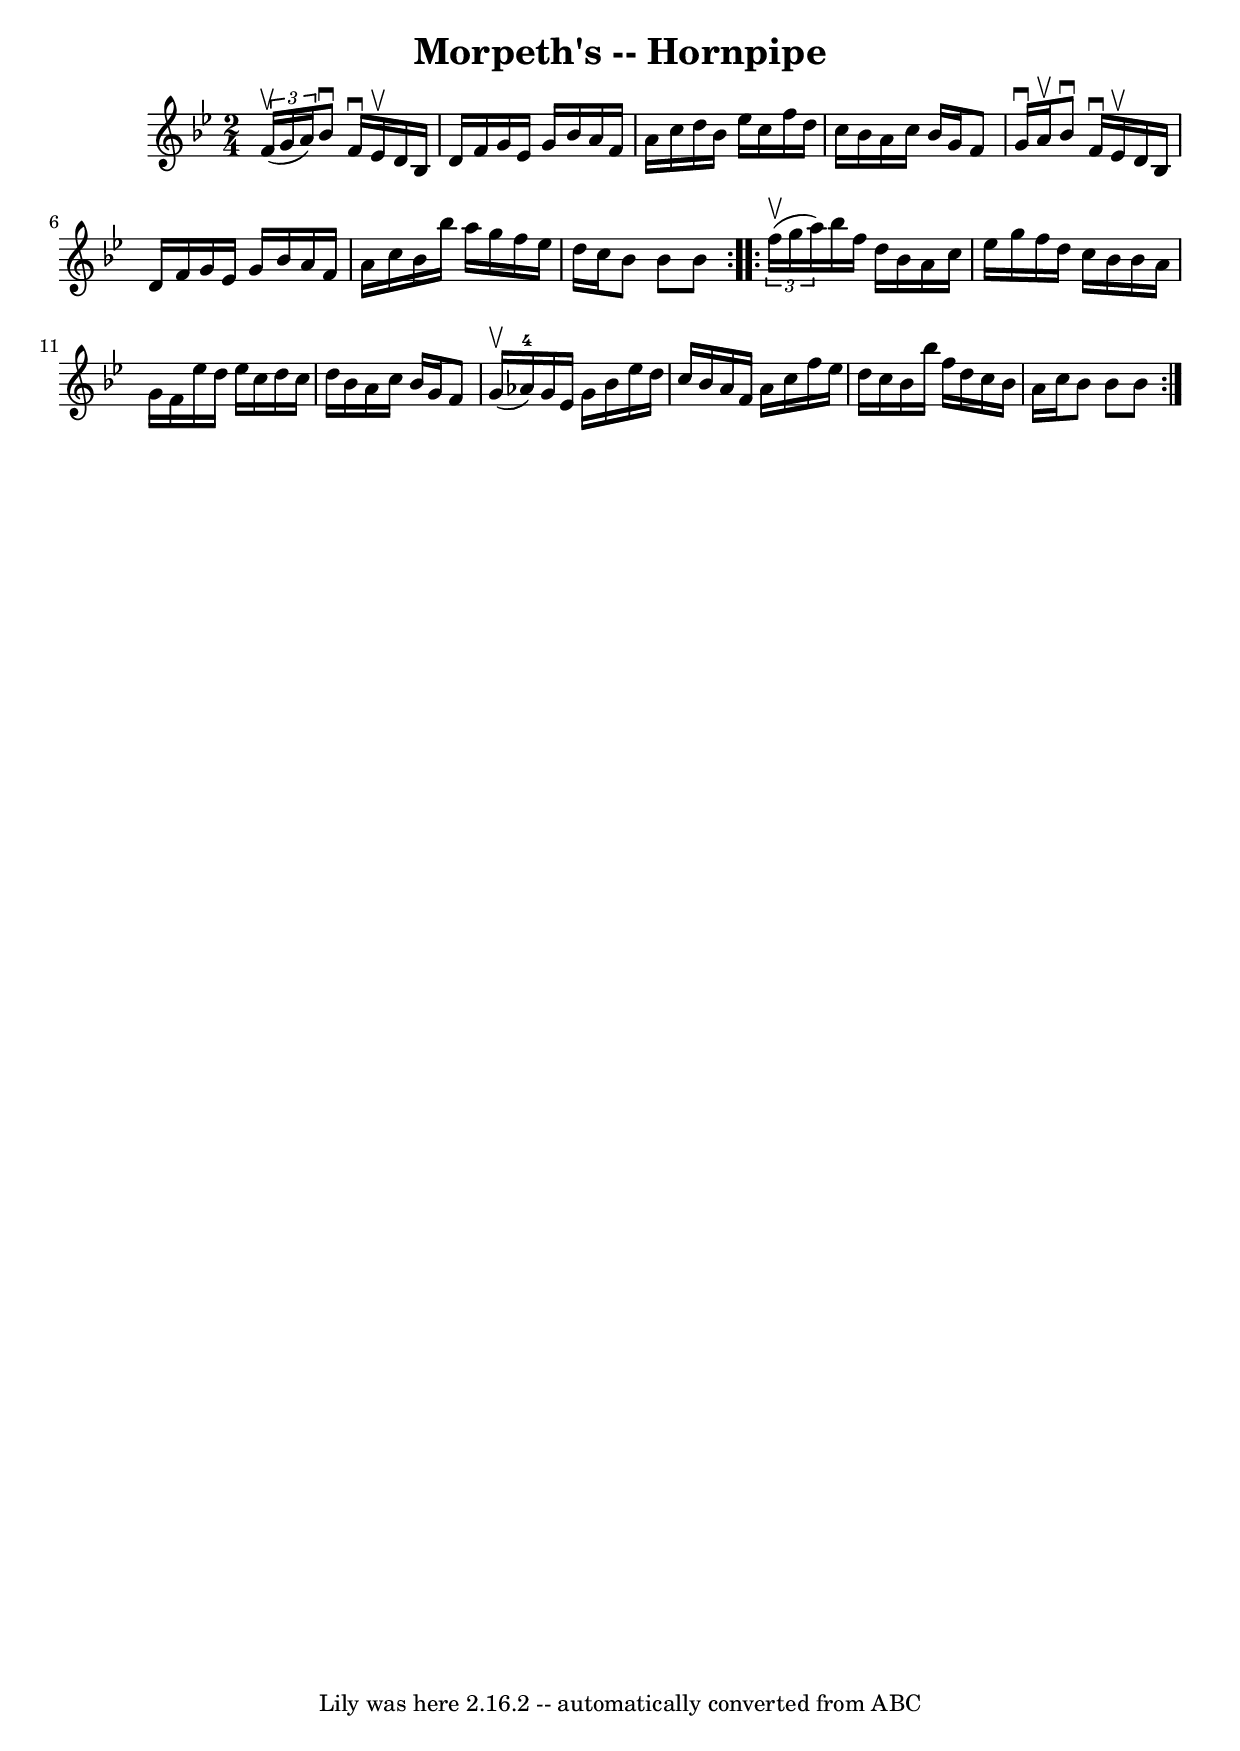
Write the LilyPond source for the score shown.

\version "2.16.2"
\include "Mammoth.ily"
\header {
  %% book = "Cole's 1000 Fiddle Tunes"
 crossRefNumber = "1"
 footnotes = ""
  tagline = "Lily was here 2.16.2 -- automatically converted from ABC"
  title = "Morpeth's -- Hornpipe"

}
voicedefault =  {



  \repeat volta 2 {

    \time 2/4 
    \key bf \major   \times 2/3 { f'16 (^\upbow g'16 a'16)  				 }   |
 bf'8^\downbow f'16^\downbow ef'16^\upbow d'16 bf16 d'16 f'16   |
 g'16 ef'16 g'16 bf'16 a'16 f'16 a'16 c''16   |
 d''16 bf'16 ef''16 c''16 f''16 d''16 c''16 bf'16   |
 a'16 c''16 bf'16 g'16 f'8 g'16^\downbow a'16^\upbow |
 bf'8^\downbow f'16^\downbow ef'16^\upbow d'16 bf16 d'16 f'16  |
 g'16 ef'16 g'16 bf'16 a'16 f'16 a'16 c''16   |
 bf'16 bf''16 a''16 g''16 f''16 ef''16 d''16 c''16   |
 bf'8 bf'8    
 bf'8  
  }     
  \repeat volta 2 {
    \times 2/3 { f''16 (^\upbow g''16 a''16 
		 )  	       }  |
 bf''16 f''16 d''16 bf'16 a'16 c''16 ef''16 g''16   |
 f''16 d''16 c''16 bf'16 bf'16 a'16 g'16 f'16   |
 ef''16 d''16 ef''16 c''16 d''16 c''16 d''16 bf'16   |
 a'16 c''16 bf'16 g'16 f'8 g'16 (^\upbow af'16-4)  |
 g'16 ef'16 g'16 bf'16 ef''16 d''16 c''16 bf'16   |
 a'16 f'16 a'16 c''16 f''16 ef''16 d''16 c''16   |
 bf'16 bf''16 f''16 d''16 c''16 bf'16 a'16 c''16   |
 bf'8 bf'8   
 bf'8  
  }   

}

\score{
  <<

    \context Staff="default"
    {
      \voicedefault 
      
    }

  >>
  \layout {
    
  }
  \midi {
  }

}
